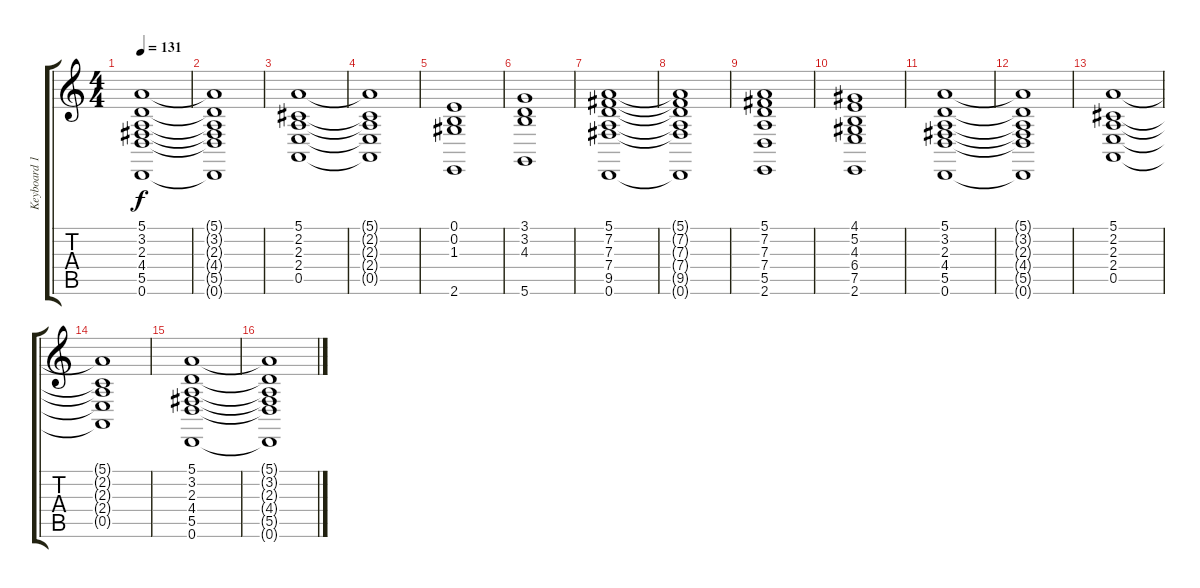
\track ("Keyboard 1" "Keyboard 1") {instrument stringensemble1}
\staff {score tabs}
\tuning (E4 B3 G3 D3 A2 D2) {hide}
\ts (4 4)
\tempo 131
\clef g2
\ks c
(5.1 3.2 2.3 4.4 5.5 0.6).1{dy f} |
(5.1{t} 3.2{t} 2.3{t} 4.4{t} 5.5{t} 0.6{t}).1 |
(5.1 2.2 2.3 2.4 0.5).1 |
(5.1{t} 2.2{t} 2.3{t} 2.4{t} 0.5{t}).1 |
(0.1 0.2 1.3 2.6).1 |
(3.1 3.2 4.3 5.6).1 |
(5.1 7.2 7.3 7.4 9.5 0.6).1 |
(5.1{t} 7.2{t} 7.3{t} 7.4{t} 9.5{t} 0.6{t}).1 |
(5.1 7.2 7.3 7.4 5.5 2.6).1 |
(4.1 5.2 4.3 6.4 7.5 2.6).1 |
(5.1 3.2 2.3 4.4 5.5 0.6).1 |
(5.1{t} 3.2{t} 2.3{t} 4.4{t} 5.5{t} 0.6{t}).1 |
(5.1 2.2 2.3 2.4 0.5).1 |
(5.1{t} 2.2{t} 2.3{t} 2.4{t} 0.5{t}).1 |
(5.1 3.2 2.3 4.4 5.5 0.6).1 |
(5.1{t} 3.2{t} 2.3{t} 4.4{t} 5.5{t} 0.6{t}).1
